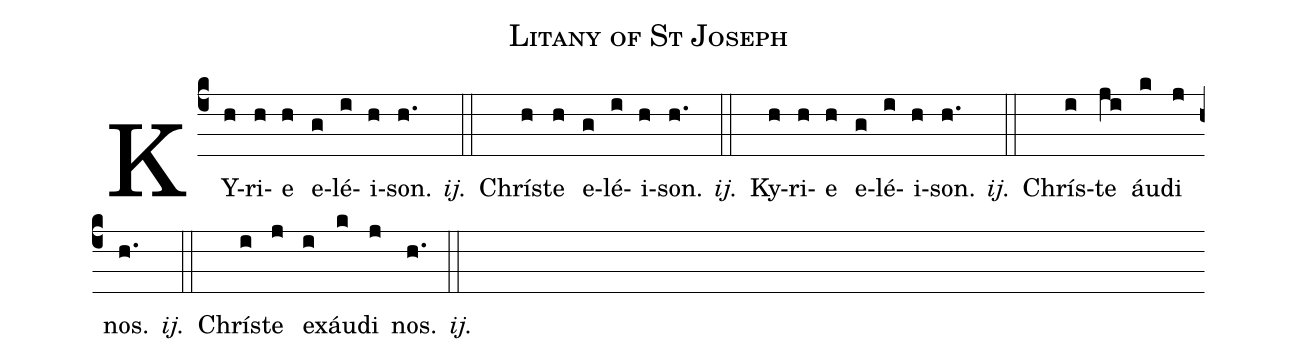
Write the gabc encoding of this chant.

name: Litany of St Joseph;
%%
(c4) KY(h)ri(h)e(h) e(g)lé(i)i(h)son.(h.) <i>ij.</i>(::)
Chrís(h)te(h) e(g)lé(i)i(h)son.(h.) <i>ij.</i>(::)
Ky(h)ri(h)e(h) e(g)lé(i)i(h)son.(h.) <i>ij.</i>(::)
Chrís(i)te(ji) áu(k)di(j) nos.(h.) <i>ij.</i>(::)
Chrís(i)te(j) ex(i)áu(k)di(j) nos.(h.) <i>ij.</i>(::)
